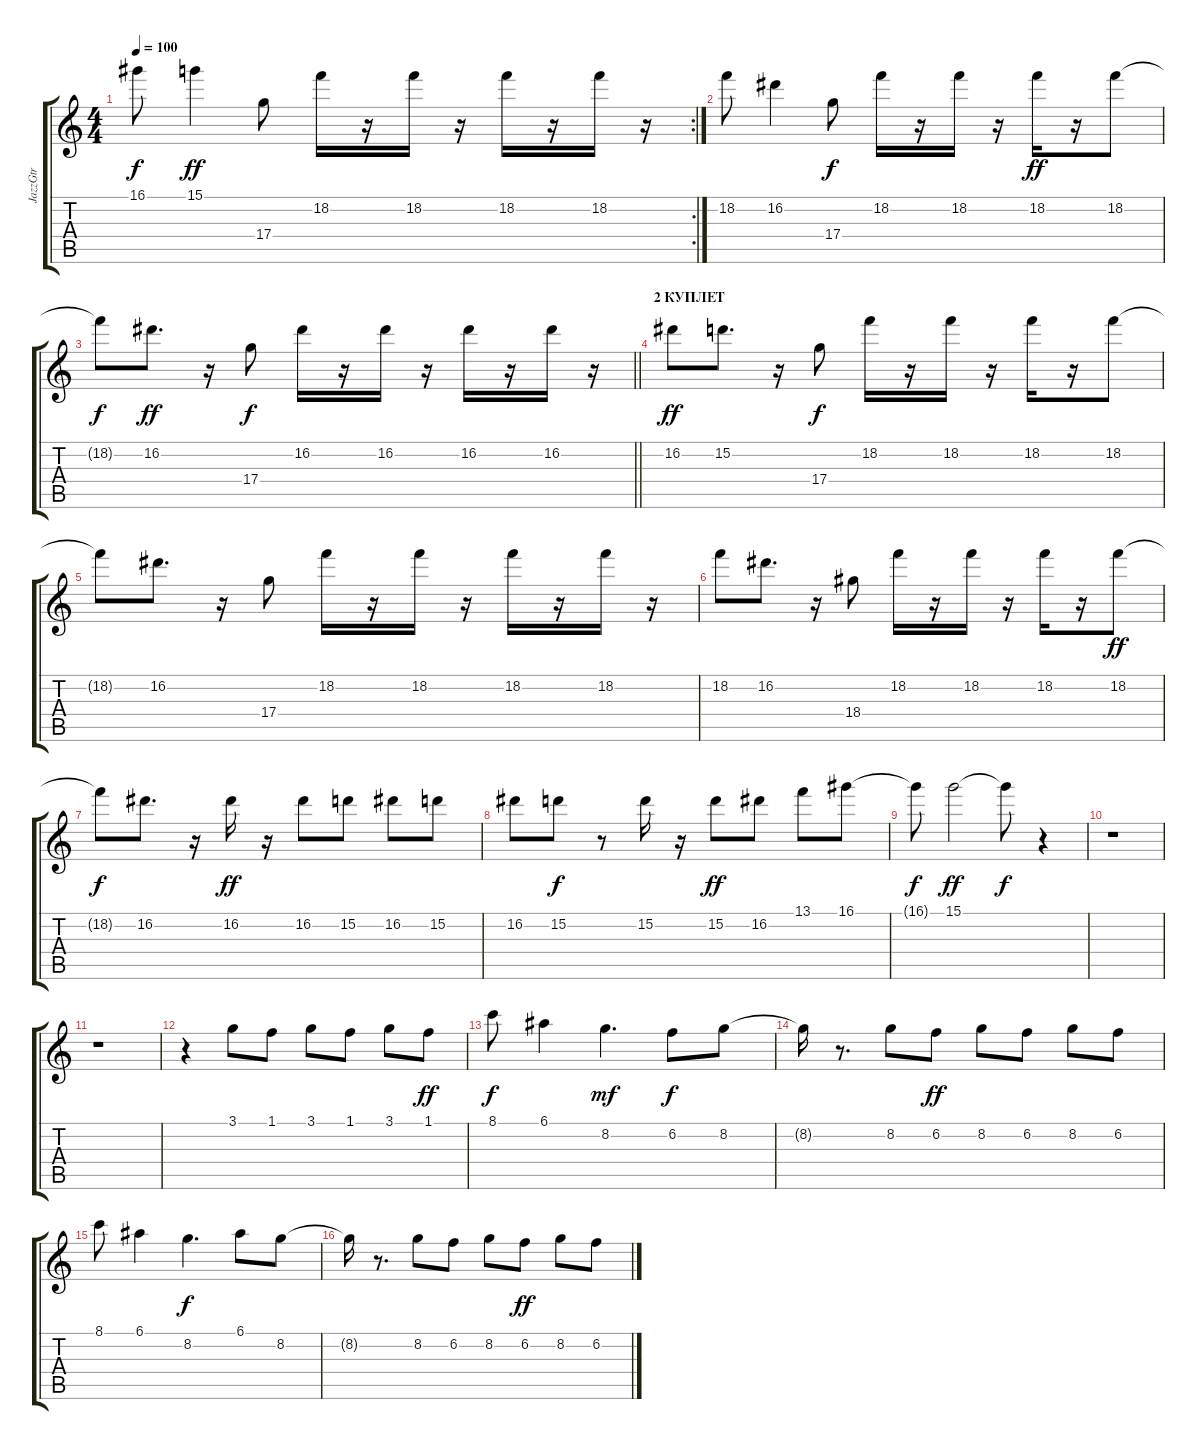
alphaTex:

\track ("JazzGtr" "JazzGtr") {instrument electricguitarjazz}
\staff {score tabs}
\tuning (E4 B3 G3 D3 A2 E2) {hide}
\rc 2
\ts (4 4)
\tempo 100
\clef g2
\ks c
16.1{t}.8{dy f} 15.1.4{dy ff} 17.4.8 18.2.16 r.16 18.2.16 r.16 18.2.16 r.16 18.2.16 r.16 |
18.2.8 16.2.4 17.4.8{dy f} 18.2.16 r.16 18.2.16 r.16 18.2.16{dy ff} r.16 18.2.8 |
\barLineRight lightlight
18.2{t}.8{dy f} 16.2.8{d dy ff} r.16 17.4.8{dy f} 16.2.16 r.16 16.2.16 r.16 16.2.16 r.16 16.2.16 r.16 |
\section ("" "2 КУПЛЕТ")
16.2.8{dy ff} 15.2.8{d} r.16 17.4.8{dy f} 18.2.16 r.16 18.2.16 r.16 18.2.16 r.16 18.2.8 |
18.2{t}.8 16.2.8{d} r.16 17.4.8 18.2.16 r.16 18.2.16 r.16 18.2.16 r.16 18.2.16 r.16 |
18.2.8 16.2.8{d} r.16 18.4.8 18.2.16 r.16 18.2.16 r.16 18.2.16 r.16 18.2.8{dy ff} |
18.2{t}.8{dy f} 16.2.8{d} r.16 16.2.16{dy ff} r.16 16.2.8 15.2.8 16.2.8 15.2.8 |
16.2.8 15.2.8{dy f} r.8 15.2.16 r.16 15.2.8{dy ff} 16.2.8 13.1.8 16.1.8 |
16.1{t}.8{dy f} 15.1.2{dy ff} 15.1{t}.8{dy f} r.4 |
r.1 |
r.1 |
r.4 3.1.8 1.1.8 3.1.8 1.1.8 3.1.8 1.1.8{dy ff} |
8.1.8{dy f} 6.1.4 8.2.4{d dy mf} 6.2.8{dy f} 8.2.8 |
8.2{t}.16 r.8{d} 8.2.8 6.2.8{dy ff} 8.2.8 6.2.8 8.2.8 6.2.8 |
8.1.8 6.1.4 8.2.4{d dy f} 6.1.8 8.2.8 |
8.2{t}.16 r.8{d} 8.2.8 6.2.8 8.2.8 6.2.8{dy ff} 8.2.8 6.2.8
